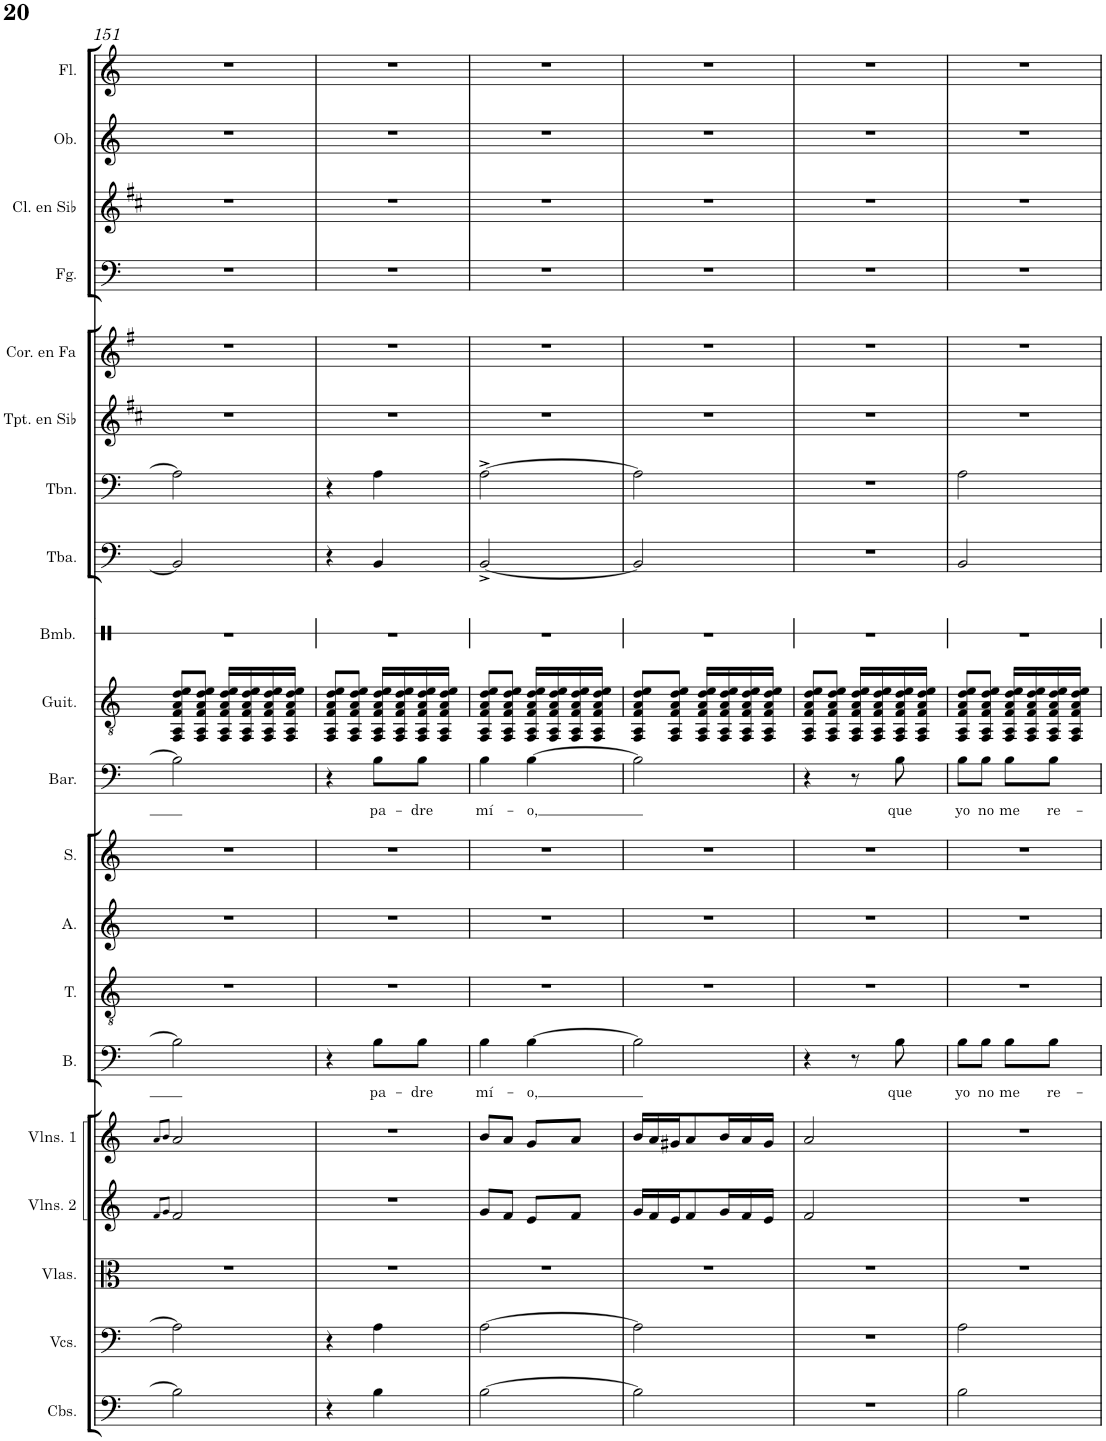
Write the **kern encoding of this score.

**kern	**kern	**kern	**kern	**kern	**kern	**text	**kern	**kern	**kern	**kern	**text	**kern	**kern	**kern	**kern	**kern	**kern	**kern	**kern	**kern	**kern
*part20	*part19	*part18	*part17	*part16	*part15	*part15	*part14	*part13	*part12	*part11	*part11	*part10	*part9	*part8	*part7	*part6	*part5	*part4	*part3	*part2	*part1
*staff20	*staff19	*staff18	*staff17	*staff16	*staff15	*staff15	*staff14	*staff13	*staff12	*staff11	*staff11	*staff10	*staff9	*staff8	*staff7	*staff6	*staff5	*staff4	*staff3	*staff2	*staff1
*I"Contrabajos	*I"Violonchelos	*I"Violas	*I"Violines 2	*I"Violines 1	*I"Bajo	*	*I"Tenor	*I"Alto	*I"Soprano	*I"Barítono	*	*I"Guitarra clásica	*I"Bombo	*I"Tuba	*I"Trombón	*I"Trompeta en Sib	*I"Trompa en Fa	*I"Fagot	*I"Clarinete en Sib	*I"Oboe	*I"Flauta
*I'Cbs.	*I'Vcs.	*I'Vlas.	*I'Vlns. 2	*I'Vlns. 1	*I'B.	*	*I'T.	*I'A.	*I'S.	*I'Bar.	*	*I'Guit.	*I'Bmb.	*I'Tba.	*I'Tbn.	*I'Tpt. en Sib	*	*I'Fg.	*I'Cl. en Sib	*I'Ob.	*I'Fl.
!!LO:PB:g=z
*clefF4	*clefF4	*clefC3	*clefG2	*clefG2	*clefF4	*	*clefGv2	*clefG2	*clefG2	*clefF4	*	*clefGv2	*clefX	*clefF4	*clefF4	*clefG2	*clefG2	*clefF4	*clefG2	*clefG2	*clefG2
*Trd7c12	*	*	*	*	*	*	*	*	*	*	*	*	*	*	*	*Trd1c2	*Trd4c7	*	*Trd1c2	*	*
*k[]	*k[]	*k[]	*k[]	*k[]	*k[]	*	*k[]	*k[]	*k[]	*k[]	*	*k[]	*k[]	*k[]	*k[]	*k[f#c#]	*k[f#]	*k[]	*k[f#c#]	*k[]	*k[]
*M2/4	*M2/4	*M2/4	*M2/4	*M2/4	*M2/4	*	*M2/4	*M2/4	*M2/4	*M2/4	*	*M2/4	*M2/4	*M2/4	*M2/4	*M2/4	*M2/4	*M2/4	*M2/4	*M2/4	*M2/4
=151	=151	=151	=151	=151	=151	=151	=151	=151	=151	=151	=151	=151	=151	=151	=151	=151	=151	=151	=151	=151	=151
.	.	.	8qf/L	8qa/L	.	.	.	.	.	.	.	.	.	.	.	.	.	.	.	.	.
.	.	.	8qg/J	8qb/J	.	.	.	.	.	.	.	.	.	.	.	.	.	.	.	.	.
2B\]	2A\]	2r	2f/	2a/	2B\]	.	2r	2r	2r	2B\]	.	8FF/ 8AA/ 8F/ 8A/ 8d/ 8e/L	2r	2BB/]	2A\]	2r	2r	2r	2r	2r	2r
.	.	.	.	.	.	.	.	.	.	.	.	8FF/ 8AA/ 8F/ 8A/ 8d/ 8e/J	.	.	.	.	.	.	.	.	.
.	.	.	.	.	.	.	.	.	.	.	.	16FF/ 16AA/ 16F/ 16A/ 16d/ 16e/LL	.	.	.	.	.	.	.	.	.
.	.	.	.	.	.	.	.	.	.	.	.	16FF/ 16AA/ 16F/ 16A/ 16d/ 16e/	.	.	.	.	.	.	.	.	.
.	.	.	.	.	.	.	.	.	.	.	.	16FF/ 16AA/ 16F/ 16A/ 16d/ 16e/	.	.	.	.	.	.	.	.	.
.	.	.	.	.	.	.	.	.	.	.	.	16FF/ 16AA/ 16F/ 16A/ 16d/ 16e/JJ	.	.	.	.	.	.	.	.	.
=152	=152	=152	=152	=152	=152	=152	=152	=152	=152	=152	=152	=152	=152	=152	=152	=152	=152	=152	=152	=152	=152
4r	4r	2r	2r	2r	4r	.	2r	2r	2r	4r	.	8FF/ 8AA/ 8F/ 8A/ 8d/ 8e/L	2r	4r	4r	2r	2r	2r	2r	2r	2r
.	.	.	.	.	.	.	.	.	.	.	.	8FF/ 8AA/ 8F/ 8A/ 8d/ 8e/J	.	.	.	.	.	.	.	.	.
!	!	!	!	!	!	!LO:LY:b	!	!	!	!	!LO:LY:b	!	!	!	!	!	!	!	!	!	!
4B\	4A\	.	.	.	8B\L	pa-	.	.	.	8B\L	pa-	16FF/ 16AA/ 16F/ 16A/ 16d/ 16e/LL	.	4BB/	4A\	.	.	.	.	.	.
.	.	.	.	.	.	.	.	.	.	.	.	16FF/ 16AA/ 16F/ 16A/ 16d/ 16e/	.	.	.	.	.	.	.	.	.
!	!	!	!	!	!	!LO:LY:b	!	!	!	!	!LO:LY:b	!	!	!	!	!	!	!	!	!	!
.	.	.	.	.	8B\J	-dre	.	.	.	8B\J	-dre	16FF/ 16AA/ 16F/ 16A/ 16d/ 16e/	.	.	.	.	.	.	.	.	.
.	.	.	.	.	.	.	.	.	.	.	.	16FF/ 16AA/ 16F/ 16A/ 16d/ 16e/JJ	.	.	.	.	.	.	.	.	.
=153	=153	=153	=153	=153	=153	=153	=153	=153	=153	=153	=153	=153	=153	=153	=153	=153	=153	=153	=153	=153	=153
!	!	!	!	!	!	!LO:LY:b	!	!	!	!	!LO:LY:b	!	!	!	!	!	!	!	!	!	!
[2B\	[2A\	2r	8g/L	8b/L	4B\	mí-	2r	2r	2r	4B\	mí-	8FF/ 8AA/ 8F/ 8A/ 8d/ 8e/L	2r	[2BB^/	[2A^\	2r	2r	2r	2r	2r	2r
.	.	.	8f/J	8a/J	.	.	.	.	.	.	.	8FF/ 8AA/ 8F/ 8A/ 8d/ 8e/J	.	.	.	.	.	.	.	.	.
!	!	!	!	!	!	!LO:LY:b	!	!	!	!	!LO:LY:b	!	!	!	!	!	!	!	!	!	!
.	.	.	8e/L	8g/L	[4B\	-o,	.	.	.	[4B\	-o,	16FF/ 16AA/ 16F/ 16A/ 16d/ 16e/LL	.	.	.	.	.	.	.	.	.
.	.	.	.	.	.	.	.	.	.	.	.	16FF/ 16AA/ 16F/ 16A/ 16d/ 16e/	.	.	.	.	.	.	.	.	.
.	.	.	8f/J	8a/J	.	.	.	.	.	.	.	16FF/ 16AA/ 16F/ 16A/ 16d/ 16e/	.	.	.	.	.	.	.	.	.
.	.	.	.	.	.	.	.	.	.	.	.	16FF/ 16AA/ 16F/ 16A/ 16d/ 16e/JJ	.	.	.	.	.	.	.	.	.
=154	=154	=154	=154	=154	=154	=154	=154	=154	=154	=154	=154	=154	=154	=154	=154	=154	=154	=154	=154	=154	=154
2B\]	2A\]	2r	16g/LL	16b/LL	2B\]	.	2r	2r	2r	2B\]	.	8FF/ 8AA/ 8F/ 8A/ 8d/ 8e/L	2r	2BB/]	2A\]	2r	2r	2r	2r	2r	2r
.	.	.	16f/	16a/	.	.	.	.	.	.	.	.	.	.	.	.	.	.	.	.	.
.	.	.	16e/J	16g#X/J	.	.	.	.	.	.	.	8FF/ 8AA/ 8F/ 8A/ 8d/ 8e/J	.	.	.	.	.	.	.	.	.
.	.	.	8f/	8a/	.	.	.	.	.	.	.	.	.	.	.	.	.	.	.	.	.
.	.	.	.	.	.	.	.	.	.	.	.	16FF/ 16AA/ 16F/ 16A/ 16d/ 16e/LL	.	.	.	.	.	.	.	.	.
.	.	.	16g/L	16b/L	.	.	.	.	.	.	.	16FF/ 16AA/ 16F/ 16A/ 16d/ 16e/	.	.	.	.	.	.	.	.	.
.	.	.	16f/	16a/	.	.	.	.	.	.	.	16FF/ 16AA/ 16F/ 16A/ 16d/ 16e/	.	.	.	.	.	.	.	.	.
.	.	.	16e/JJ	16g#/JJ	.	.	.	.	.	.	.	16FF/ 16AA/ 16F/ 16A/ 16d/ 16e/JJ	.	.	.	.	.	.	.	.	.
=155	=155	=155	=155	=155	=155	=155	=155	=155	=155	=155	=155	=155	=155	=155	=155	=155	=155	=155	=155	=155	=155
2r	2r	2r	2f/	2a/	4r	.	2r	2r	2r	4r	.	8FF/ 8AA/ 8F/ 8A/ 8d/ 8e/L	2r	2r	2r	2r	2r	2r	2r	2r	2r
.	.	.	.	.	.	.	.	.	.	.	.	8FF/ 8AA/ 8F/ 8A/ 8d/ 8e/J	.	.	.	.	.	.	.	.	.
.	.	.	.	.	8r	.	.	.	.	8r	.	16FF/ 16AA/ 16F/ 16A/ 16d/ 16e/LL	.	.	.	.	.	.	.	.	.
.	.	.	.	.	.	.	.	.	.	.	.	16FF/ 16AA/ 16F/ 16A/ 16d/ 16e/	.	.	.	.	.	.	.	.	.
!	!	!	!	!	!	!LO:LY:b	!	!	!	!	!LO:LY:b	!	!	!	!	!	!	!	!	!	!
.	.	.	.	.	8B\	que	.	.	.	8B\	que	16FF/ 16AA/ 16F/ 16A/ 16d/ 16e/	.	.	.	.	.	.	.	.	.
.	.	.	.	.	.	.	.	.	.	.	.	16FF/ 16AA/ 16F/ 16A/ 16d/ 16e/JJ	.	.	.	.	.	.	.	.	.
=156	=156	=156	=156	=156	=156	=156	=156	=156	=156	=156	=156	=156	=156	=156	=156	=156	=156	=156	=156	=156	=156
!	!	!	!	!	!	!LO:LY:b	!	!	!	!	!LO:LY:b	!	!	!	!	!	!	!	!	!	!
2B\	2A\	2r	2r	2r	8B\L	yo	2r	2r	2r	8B\L	yo	8FF/ 8AA/ 8F/ 8A/ 8d/ 8e/L	2r	2BB/	2A\	2r	2r	2r	2r	2r	2r
!	!	!	!	!	!	!LO:LY:b	!	!	!	!	!LO:LY:b	!	!	!	!	!	!	!	!	!	!
.	.	.	.	.	8B\J	no	.	.	.	8B\J	no	8FF/ 8AA/ 8F/ 8A/ 8d/ 8e/J	.	.	.	.	.	.	.	.	.
!	!	!	!	!	!	!LO:LY:b	!	!	!	!	!LO:LY:b	!	!	!	!	!	!	!	!	!	!
.	.	.	.	.	8B\L	me	.	.	.	8B\L	me	16FF/ 16AA/ 16F/ 16A/ 16d/ 16e/LL	.	.	.	.	.	.	.	.	.
.	.	.	.	.	.	.	.	.	.	.	.	16FF/ 16AA/ 16F/ 16A/ 16d/ 16e/	.	.	.	.	.	.	.	.	.
!	!	!	!	!	!	!LO:LY:b	!	!	!	!	!LO:LY:b	!	!	!	!	!	!	!	!	!	!
.	.	.	.	.	8B\J	re-	.	.	.	8B\J	re-	16FF/ 16AA/ 16F/ 16A/ 16d/ 16e/	.	.	.	.	.	.	.	.	.
.	.	.	.	.	.	.	.	.	.	.	.	16FF/ 16AA/ 16F/ 16A/ 16d/ 16e/JJ	.	.	.	.	.	.	.	.	.
=	=	=	=	=	=	=	=	=	=	=	=	=	=	=	=	=	=	=	=	=	=
*-	*-	*-	*-	*-	*-	*-	*-	*-	*-	*-	*-	*-	*-	*-	*-	*-	*-	*-	*-	*-	*-
